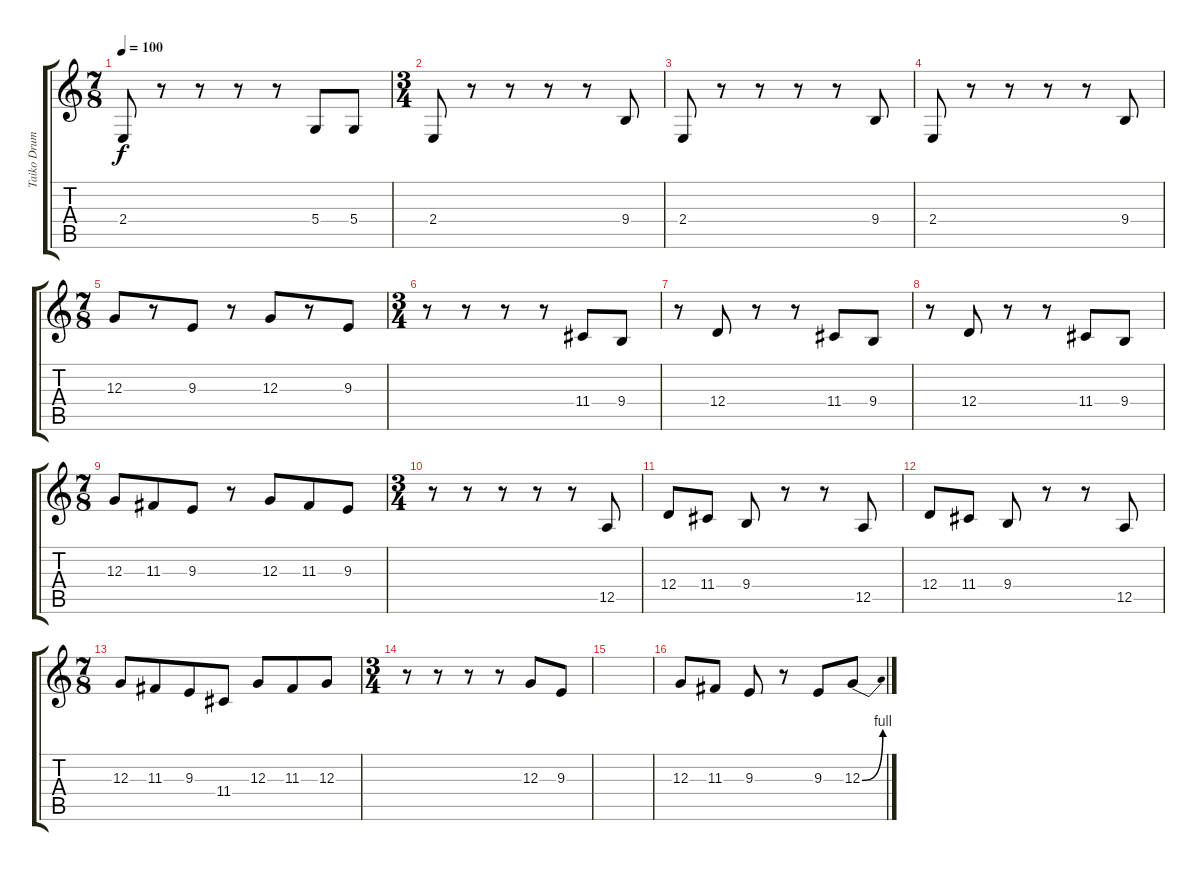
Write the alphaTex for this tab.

\track ("Taiko Drum" "Taiko Drum") {instrument taikodrum}
\staff {score tabs}
\tuning (E4 B3 G3 D3 A2 E2) {hide}
\ts (7 8)
\tempo 100
\clef g2
\ks c
2.4.8{dy f} r.8 r.8 r.8 r.8 5.4.8 5.4.8 |
\ts (3 4)
2.4.8 r.8 r.8 r.8 r.8 9.4.8 |
2.4.8 r.8 r.8 r.8 r.8 9.4.8 |
2.4.8 r.8 r.8 r.8 r.8 9.4.8 |
\ts (7 8)
12.3.8 r.8 9.3.8 r.8 12.3.8 r.8 9.3.8 |
\ts (3 4)
r.8 r.8 r.8 r.8 11.4.8 9.4.8 |
r.8 12.4.8 r.8 r.8 11.4.8 9.4.8 |
r.8 12.4.8 r.8 r.8 11.4.8 9.4.8 |
\ts (7 8)
12.3.8 11.3.8 9.3.8 r.8 12.3.8 11.3.8 9.3.8 |
\ts (3 4)
r.8 r.8 r.8 r.8 r.8 12.5.8 |
12.4.8 11.4.8 9.4.8 r.8 r.8 12.5.8 |
12.4.8 11.4.8 9.4.8 r.8 r.8 12.5.8 |
\ts (7 8)
12.3.8 11.3.8 9.3.8 11.4.8 12.3.8 11.3.8 12.3.8 |
\ts (3 4)
r.8 r.8 r.8 r.8 12.3.8 9.3.8 |
|
12.3.8 11.3.8 9.3.8 r.8 9.3.8 12.3{be (bend 0 0 60 4)}.8
